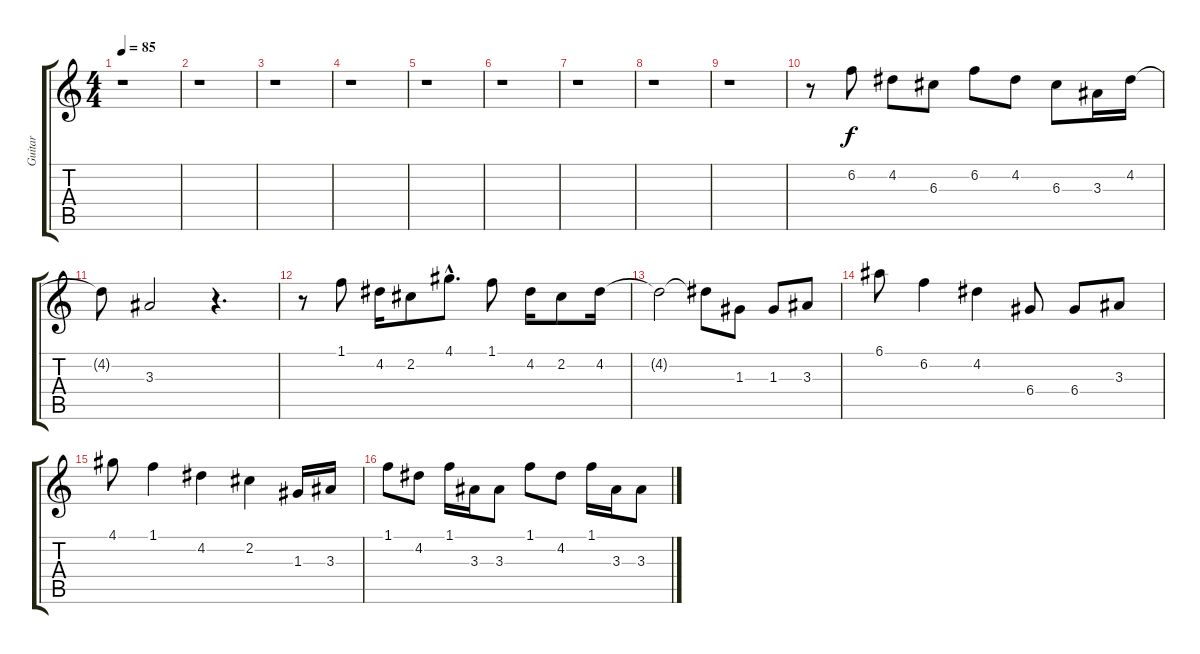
\track ("Guitar" "Guitar") {instrument overdrivenguitar}
\staff {score tabs}
\tuning (E4 B3 G3 D3 A2 E2) {hide}
\ts (4 4)
\tempo 85
\clef g2
\ks c
r.1{dy f instrument overdrivenguitar} |
r.1 |
r.1 |
r.1 |
r.1 |
r.1 |
r.1 |
r.1 |
r.1 |
r.8 6.2.8 4.2.8 6.3.8 6.2.8 4.2.8 6.3.8 3.3.16 4.2.16 |
4.2{t}.8 3.3.2 r.4{d} |
r.8 1.1.8 4.2.16 2.2.8 4.1{hac}.8{d} 1.1.8 4.2.16 2.2.8 4.2.16 |
4.2{t}.2 4.2{t}.8 1.3.8 1.3.8 3.3.8 |
6.1.8 6.2.4 4.2.4 6.4.8 6.4.8 3.3.8 |
4.1.8 1.1.4 4.2.4 2.2.4 1.3.16 3.3.16 |
1.1.8 4.2.8 1.1.16 3.3.16 3.3.8 1.1.8 4.2.8 1.1.16 3.3.16 3.3.8
